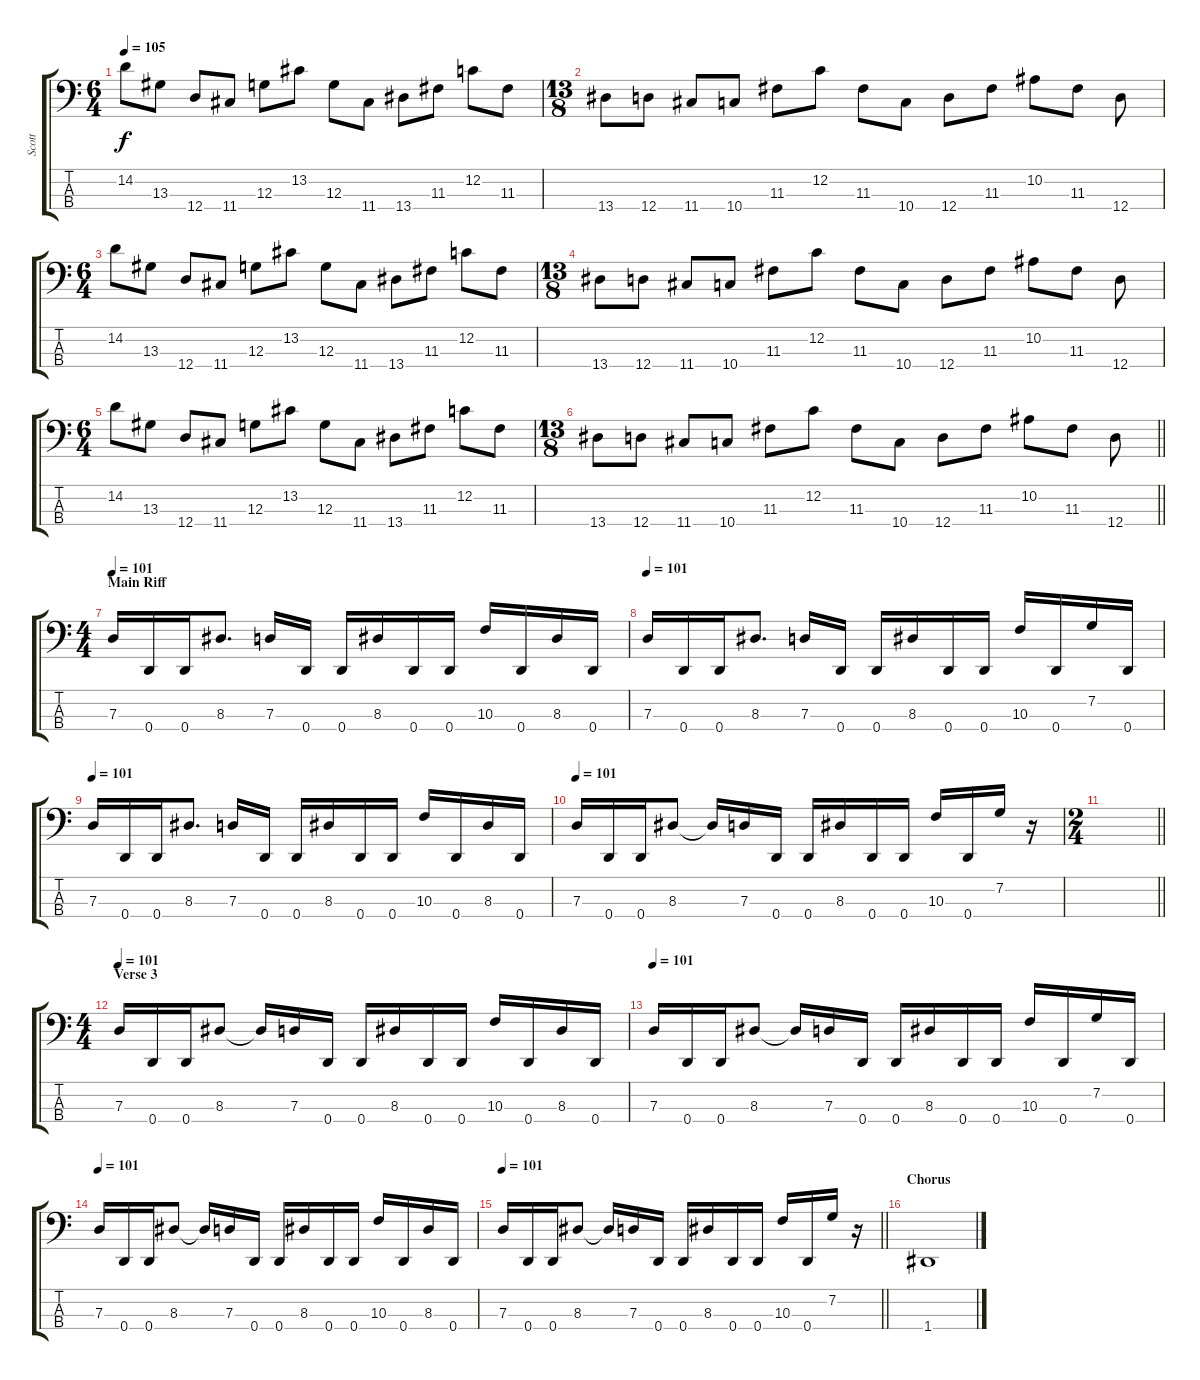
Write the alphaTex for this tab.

\track ("Scott" "Scott") {instrument electricbasspick}
\staff {score tabs}
\tuning (F2 C2 G1 D1) {hide}
\ts (6 4)
\tempo 105
\clef f4
\ks c
14.2.8{dy f} 13.3.8 12.4.8 11.4.8 12.3.8 13.2.8 12.3.8 11.4.8 13.4.8 11.3.8 12.2.8 11.3.8 |
\ts (13 8)
13.4.8 12.4.8 11.4.8 10.4.8 11.3.8 12.2.8 11.3.8 10.4.8 12.4.8 11.3.8 10.2.8 11.3.8 12.4.8 |
\ts (6 4)
14.2.8 13.3.8 12.4.8 11.4.8 12.3.8 13.2.8 12.3.8 11.4.8 13.4.8 11.3.8 12.2.8 11.3.8 |
\ts (13 8)
13.4.8 12.4.8 11.4.8 10.4.8 11.3.8 12.2.8 11.3.8 10.4.8 12.4.8 11.3.8 10.2.8 11.3.8 12.4.8 |
\ts (6 4)
14.2.8 13.3.8 12.4.8 11.4.8 12.3.8 13.2.8 12.3.8 11.4.8 13.4.8 11.3.8 12.2.8 11.3.8 |
\ts (13 8)
\barLineRight lightlight
13.4.8 12.4.8 11.4.8 10.4.8 11.3.8 12.2.8 11.3.8 10.4.8 12.4.8 11.3.8 10.2.8 11.3.8 12.4.8 |
\ts (4 4)
\section ("" "Main Riff")
\tempo 101
7.3.16 0.4.16 0.4.16 8.3.8{d} 7.3.16 0.4.16 0.4.16 8.3.16 0.4.16 0.4.16 10.3.16 0.4.16 8.3.16 0.4.16 |
\tempo 101
7.3.16 0.4.16 0.4.16 8.3.8{d} 7.3.16 0.4.16 0.4.16 8.3.16 0.4.16 0.4.16 10.3.16 0.4.16 7.2.16 0.4.16 |
\tempo 101
7.3.16 0.4.16 0.4.16 8.3.8{d} 7.3.16 0.4.16 0.4.16 8.3.16 0.4.16 0.4.16 10.3.16 0.4.16 8.3.16 0.4.16 |
\tempo 101
7.3.16 0.4.16 0.4.16 8.3.8 8.3{t}.16 7.3.16 0.4.16 0.4.16 8.3.16 0.4.16 0.4.16 10.3.16 0.4.16 7.2.16 r.16 |
\ts (2 4)
\barLineRight lightlight
|
\ts (4 4)
\section ("" "Verse 3")
\tempo 101
7.3.16 0.4.16 0.4.16 8.3.8 8.3{t}.16 7.3.16 0.4.16 0.4.16 8.3.16 0.4.16 0.4.16 10.3.16 0.4.16 8.3.16 0.4.16 |
\tempo 101
7.3.16 0.4.16 0.4.16 8.3.8 8.3{t}.16 7.3.16 0.4.16 0.4.16 8.3.16 0.4.16 0.4.16 10.3.16 0.4.16 7.2.16 0.4.16 |
\tempo 101
7.3.16 0.4.16 0.4.16 8.3.8 8.3{t}.16 7.3.16 0.4.16 0.4.16 8.3.16 0.4.16 0.4.16 10.3.16 0.4.16 8.3.16 0.4.16 |
\tempo 101
\barLineRight lightlight
7.3.16 0.4.16 0.4.16 8.3.8 8.3{t}.16 7.3.16 0.4.16 0.4.16 8.3.16 0.4.16 0.4.16 10.3.16 0.4.16 7.2.16 r.16 |
\section ("" "Chorus")
1.4.1
